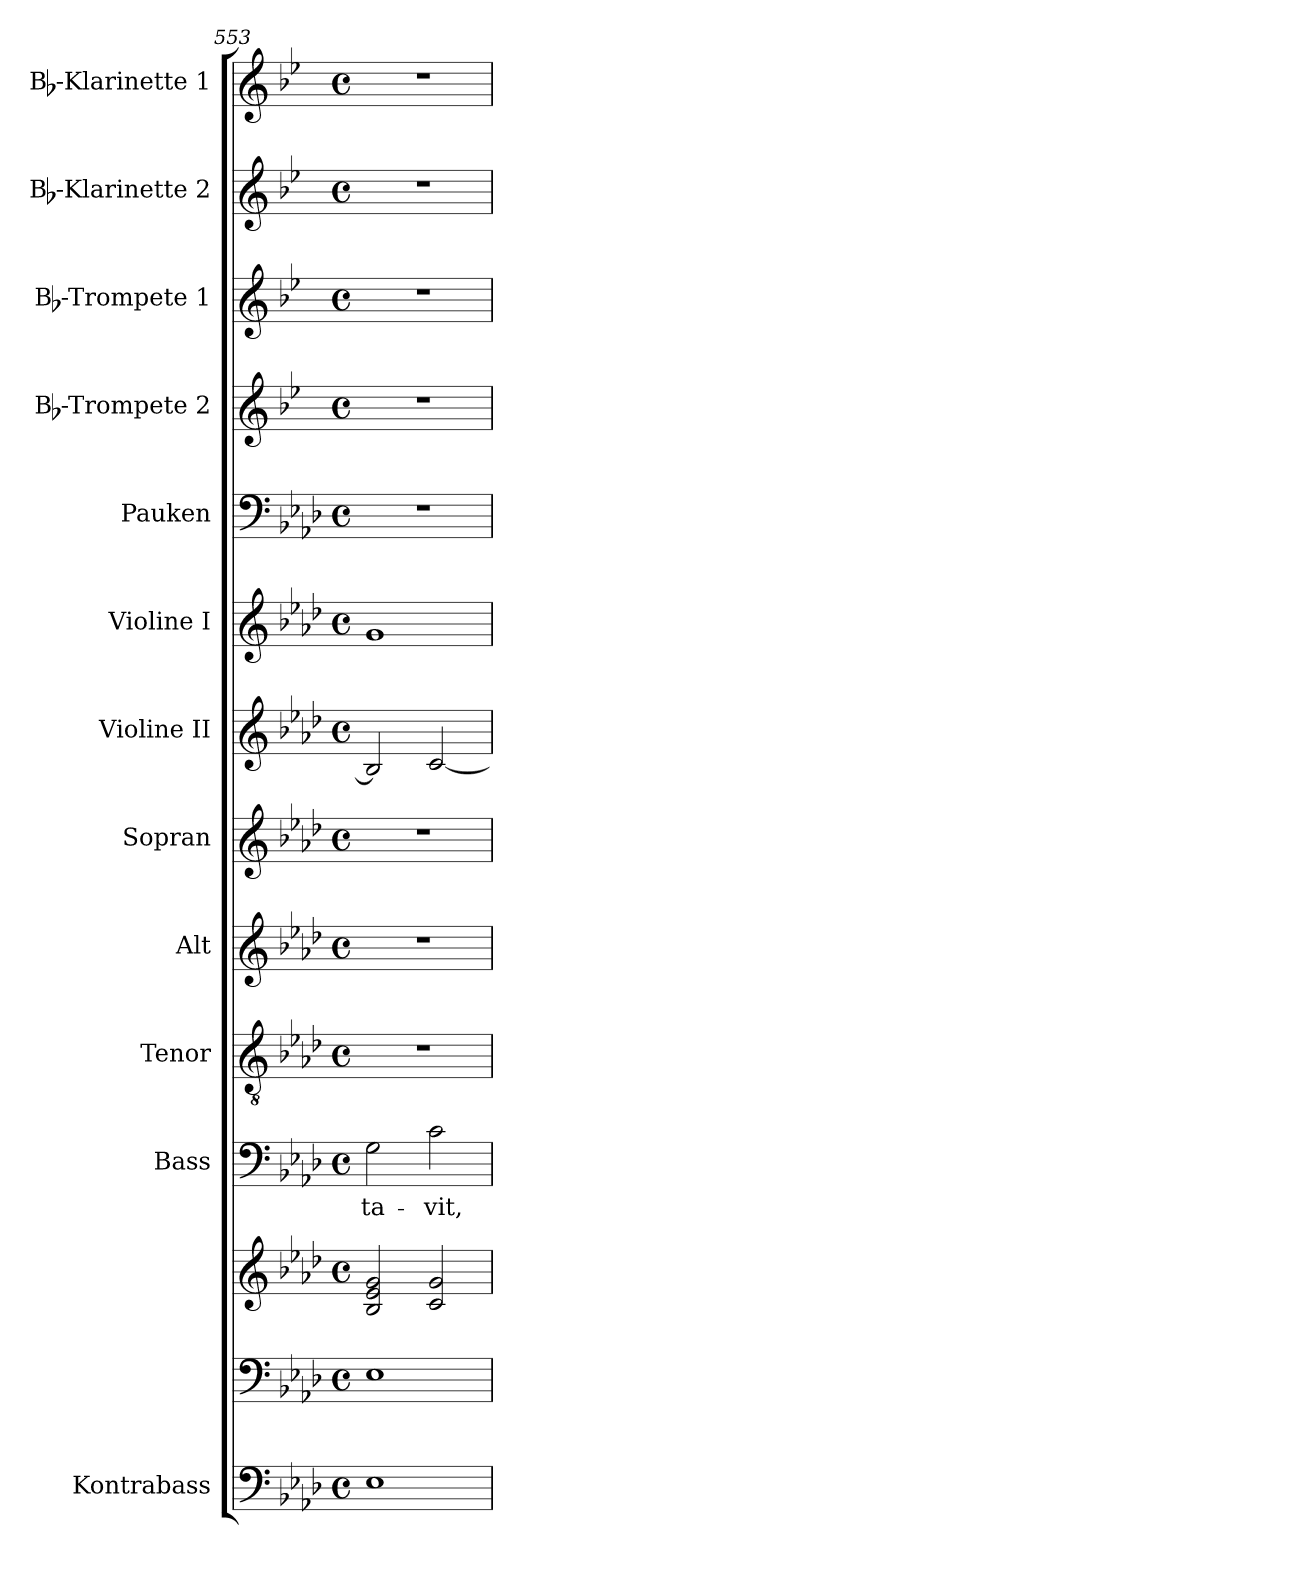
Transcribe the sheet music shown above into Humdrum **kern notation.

**kern	**kern	**kern	**kern	**text	**kern	**kern	**kern	**kern	**kern	**kern	**kern	**kern	**kern	**kern
*part13	*part12	*part12	*part11	*part11	*part10	*part9	*part8	*part7	*part6	*part5	*part4	*part3	*part2	*part1
*staff14	*staff13	*staff12	*staff11	*staff11	*staff10	*staff9	*staff8	*staff7	*staff6	*staff5	*staff4	*staff3	*staff2	*staff1
*I"Kontrabass	*	*	*I"Bass	*	*I"Tenor	*I"Alt	*I"Sopran	*I"Violine II	*I"Violine I	*I"Pauken	*I"Bb-Trompete 2	*I"Bb-Trompete 1	*I"Bb-Klarinette 2	*I"Bb-Klarinette 1
*I'Kb.	*	*	*I'B.	*	*I'T.	*I'A.	*I'S.	*I'Vl. II	*I'Vl. I	*I'Pk.	*I'Bb Trp. 2	*I'Bb Trp. 1	*I'Bb Kl. 2	*I'Bb Kl. 1
*clefF4	*clefF4	*clefG2	*clefF4	*	*clefGv2	*clefG2	*clefG2	*clefG2	*clefG2	*clefF4	*clefG2	*clefG2	*clefG2	*clefG2
*ITrd7c12	*	*	*	*	*	*	*	*	*	*	*ITrd1c2	*ITrd1c2	*ITrd1c2	*ITrd1c2
*k[b-e-a-d-]	*k[b-e-a-d-]	*k[b-e-a-d-]	*k[b-e-a-d-]	*	*k[b-e-a-d-]	*k[b-e-a-d-]	*k[b-e-a-d-]	*k[b-e-a-d-]	*k[b-e-a-d-]	*k[b-e-a-d-]	*k[b-e-a-d-]	*k[b-e-a-d-]	*k[b-e-a-d-]	*k[b-e-a-d-]
*A-:	*A-:	*A-:	*A-:	*	*A-:	*A-:	*A-:	*A-:	*A-:	*A-:	*A-:	*A-:	*A-:	*A-:
*M4/4	*M4/4	*M4/4	*M4/4	*	*M4/4	*M4/4	*M4/4	*M4/4	*M4/4	*M4/4	*M4/4	*M4/4	*M4/4	*M4/4
*met(c)	*met(c)	*met(c)	*met(c)	*	*met(c)	*met(c)	*met(c)	*met(c)	*met(c)	*met(c)	*met(c)	*met(c)	*met(c)	*met(c)
=553	=553	=553	=553	=553	=553	=553	=553	=553	=553	=553	=553	=553	=553	=553
!	!	!	!	!LO:LY:b	!	!	!	!	!	!	!	!	!	!
1EE-	1E-	2B-/ 2e-/ 2g/	2G\	-ta-	1r	1r	1r	2B-/]	1g	1r	1r	1r	1r	1r
!	!	!	!	!LO:LY:b	!	!	!	!	!	!	!	!	!	!
.	.	2c/ 2g/	2c\	-vit,	.	.	.	[2c/	.	.	.	.	.	.
=	=	=	=	=	=	=	=	=	=	=	=	=	=	=
*-	*-	*-	*-	*-	*-	*-	*-	*-	*-	*-	*-	*-	*-	*-
